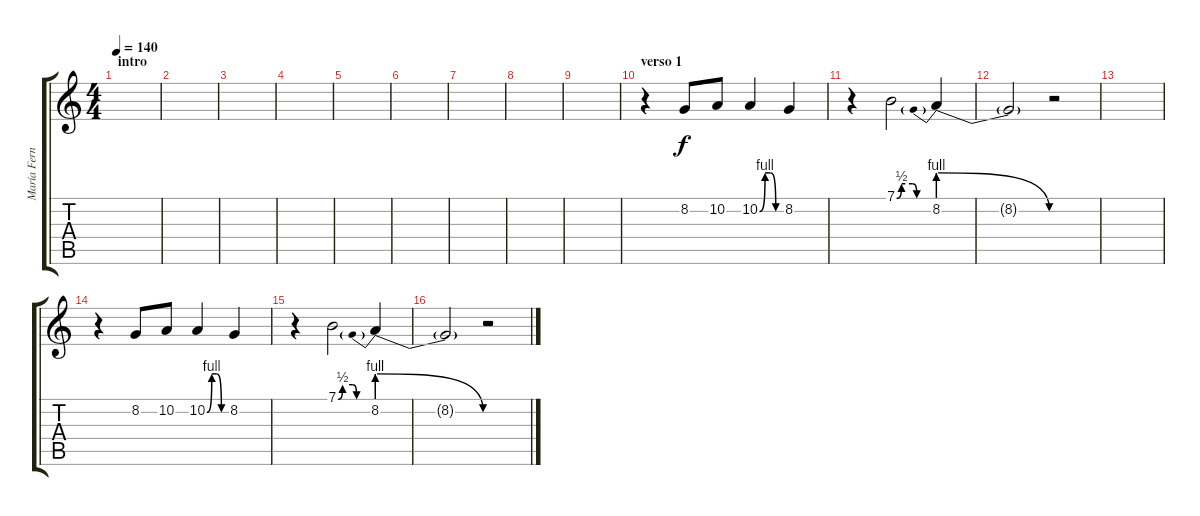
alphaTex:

\track ("María Fernanda (voz)" "María Fern") {instrument lead3calliope}
\staff {score tabs}
\tuning (E4 B3 G3 D3 A2 E2) {hide}
\ts (4 4)
\section ("" "intro")
\tempo 140
\clef g2
\ks c
|
|
|
|
|
|
|
|
|
\section ("" "verso 1")
r.4 8.2.8 10.2.8 10.2{be (custom 0 0 15 4 30 4 45 0 60 0)}.4 8.2.4 |
r.4 7.1{be (custom 0 0 9 2 30 2 38 0 45 0 60 0)}.2 8.2{be (prebendrelease 0 4 60 0)}.4 |
8.2{t}.2 r.2 |
|
r.4 8.2.8 10.2.8 10.2{be (custom 0 0 15 4 30 4 45 0 60 0)}.4 8.2.4 |
r.4 7.1{be (custom 0 0 9 2 30 2 38 0 45 0 60 0)}.2 8.2{be (prebendrelease 0 4 60 0)}.4 |
8.2{t}.2 r.2
